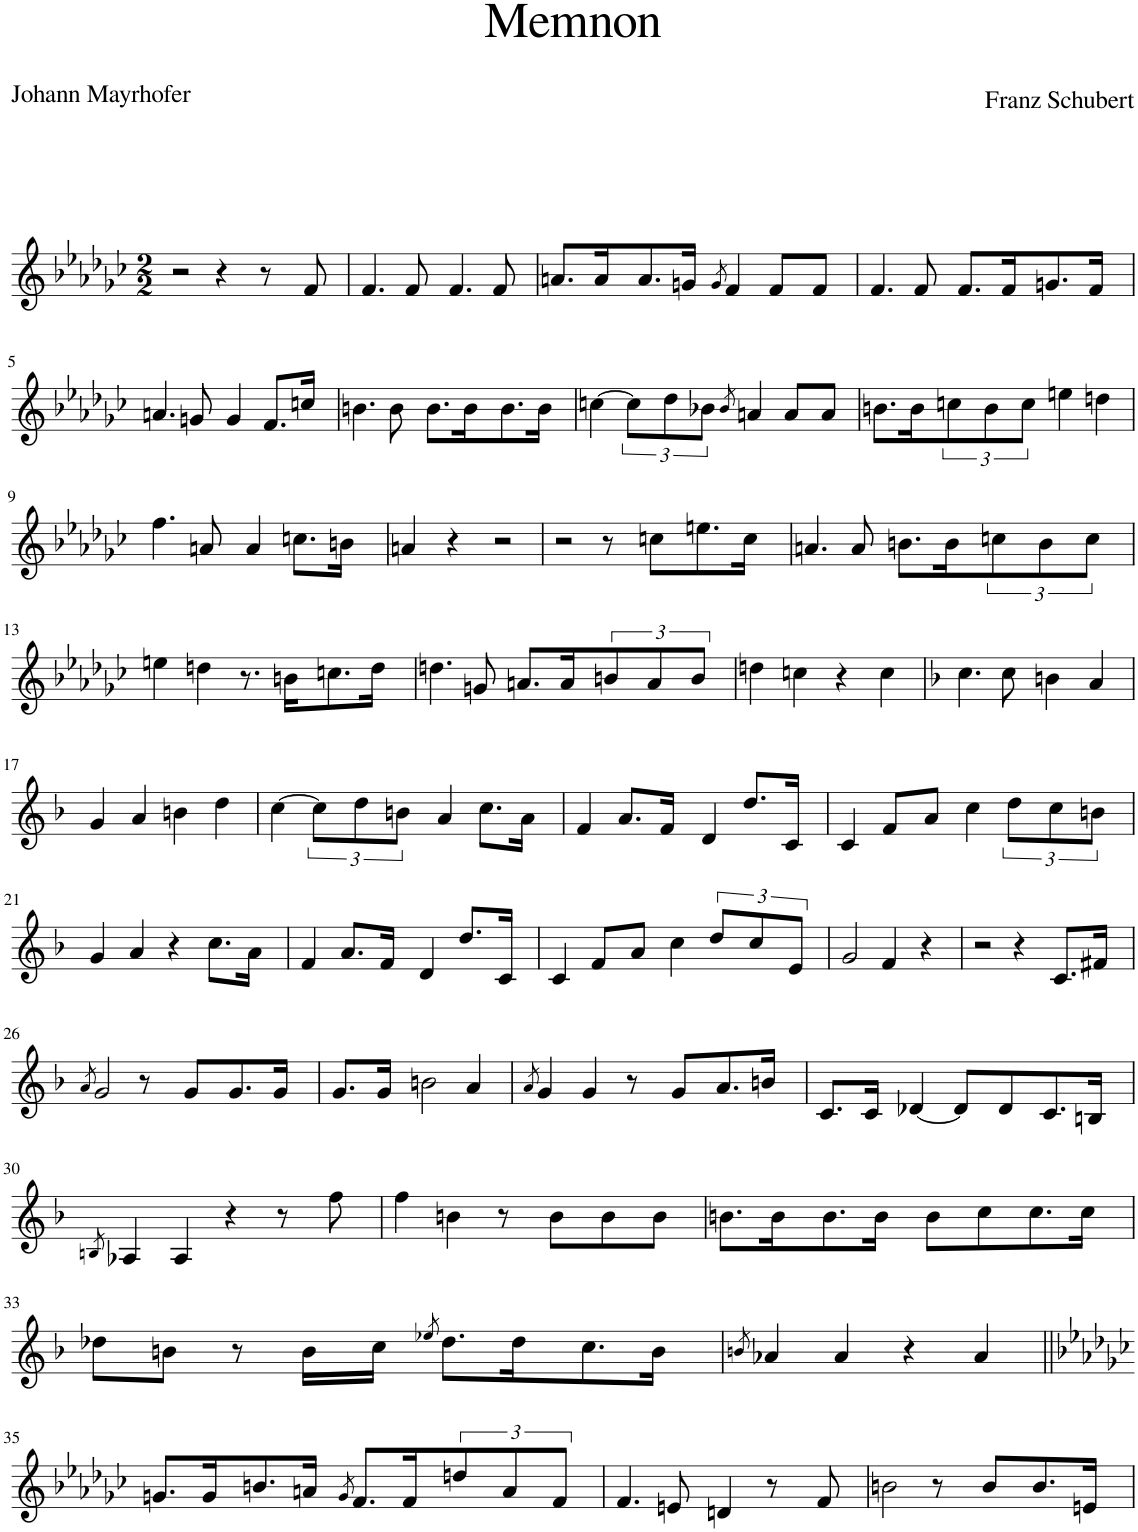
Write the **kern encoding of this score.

**kern
*part1
*staff1
*I"Piano
*I'Pno
*clefG2
*k[b-e-a-d-g-c-]
*M2/2
=1
2r
4r
8r
8f/
=2
4.f/
8f/
4.f/
8f/
=3
8.an/L
16a/K
8.a/
16gn/Jk
8qg/
4f/
8f/L
8f/J
=4
4.f/
8f/
8.f/L
16f/K
8.gn/
16f/Jk
!!LO:LB:g=z
=5
4.an/
8gn/
4g/
8.f/L
16ccn/Jk
=6
4.bn\
8b\
8.b\L
16b\K
8.b\
16b\Jk
=7
[4ccn\
12cc\L]
12dd-\
12b-X\J
8qb-/
4an/
8a/L
8a/J
=8
8.bn\L
16b\K
12ccn\
12b\
12cc\J
4een\
4ddn\
!!LO:LB:g=z
=9
4.ff\
8an/
4a/
8.ccn\L
16bn\Jk
=10
4an/
4r
2r
=11
2r
8r
8ccn\L
8.een\
16cc\Jk
=12
4.an/
8a/
8.bn\L
16b\K
12ccn\
12b\
12cc\J
!!LO:LB:g=z
=13
4een\
4ddn\
8.r
16bn\KL
8.ccn\
16dd\Jk
=14
4.ddn\
8gn/
8.an/L
16a/K
12bn/
12a/
12b/J
=15
4ddn\
4ccn\
4r
4cc\
=16
*k[b-]
4.cc\
8cc\
4bn\
4a/
!!LO:LB:g=z
=17
4g/
4a/
4bn\
4dd\
=18
[4cc\
12cc\L]
12dd\
12bn\J
4a/
8.cc\L
16a\Jk
=19
4f/
8.a/L
16f/Jk
4d/
8.dd/L
16c/Jk
=20
4c/
8f/L
8a/J
4cc\
12dd\L
12cc\
12bn\J
!!LO:LB:g=z
=21
4g/
4a/
4r
8.cc\L
16a\Jk
=22
4f/
8.a/L
16f/Jk
4d/
8.dd/L
16c/Jk
=23
4c/
8f/L
8a/J
4cc\
12dd/L
12cc/
12e/J
=24
2g/
4f/
4r
=25
2r
4r
8.c/L
16f#X/Jk
!!LO:LB:g=z
=26
8qa/
2g/
8r
8g/L
8.g/
16g/Jk
=27
8.g/L
16g/Jk
2bn\
4a/
=28
8qa/
4g/
4g/
8r
8g/L
8.a/
16bn/Jk
=29
8.c/L
16c/Jk
[4d-X/
8d-/L]
8d-/
8.c/
16Bn/Jk
!!LO:LB:g=z
=30
8qBn/
4A-X/
4A-/
4r
8r
8ff\
=31
4ff\
4bn\
8r
8b\L
8b\
8b\J
=32
8.bn\L
16b\K
8.b\
16b\Jk
8b\L
8cc\
8.cc\
16cc\Jk
!!LO:LB:g=z
=33
8dd-X\L
8bn\J
8r
16b\LL
16cc\JJ
8qee-X/
8.dd-\L
16dd-\K
8.cc\
16b\Jk
=34
8qbn/
4a-X/
4a-/
4r
4a-/
!!LO:LB:g=z
=35||
*k[b-e-a-d-g-c-]
8.gn/L
16g/K
8.bn/
16an/Jk
8qg/
8.f/L
16f/K
12ddn/
12a/
12f/J
=36
4.f/
8en/
4dn/
8r
8f/
=37
2bn\
8r
8b/L
8.b/
16en/Jk
=
*-
